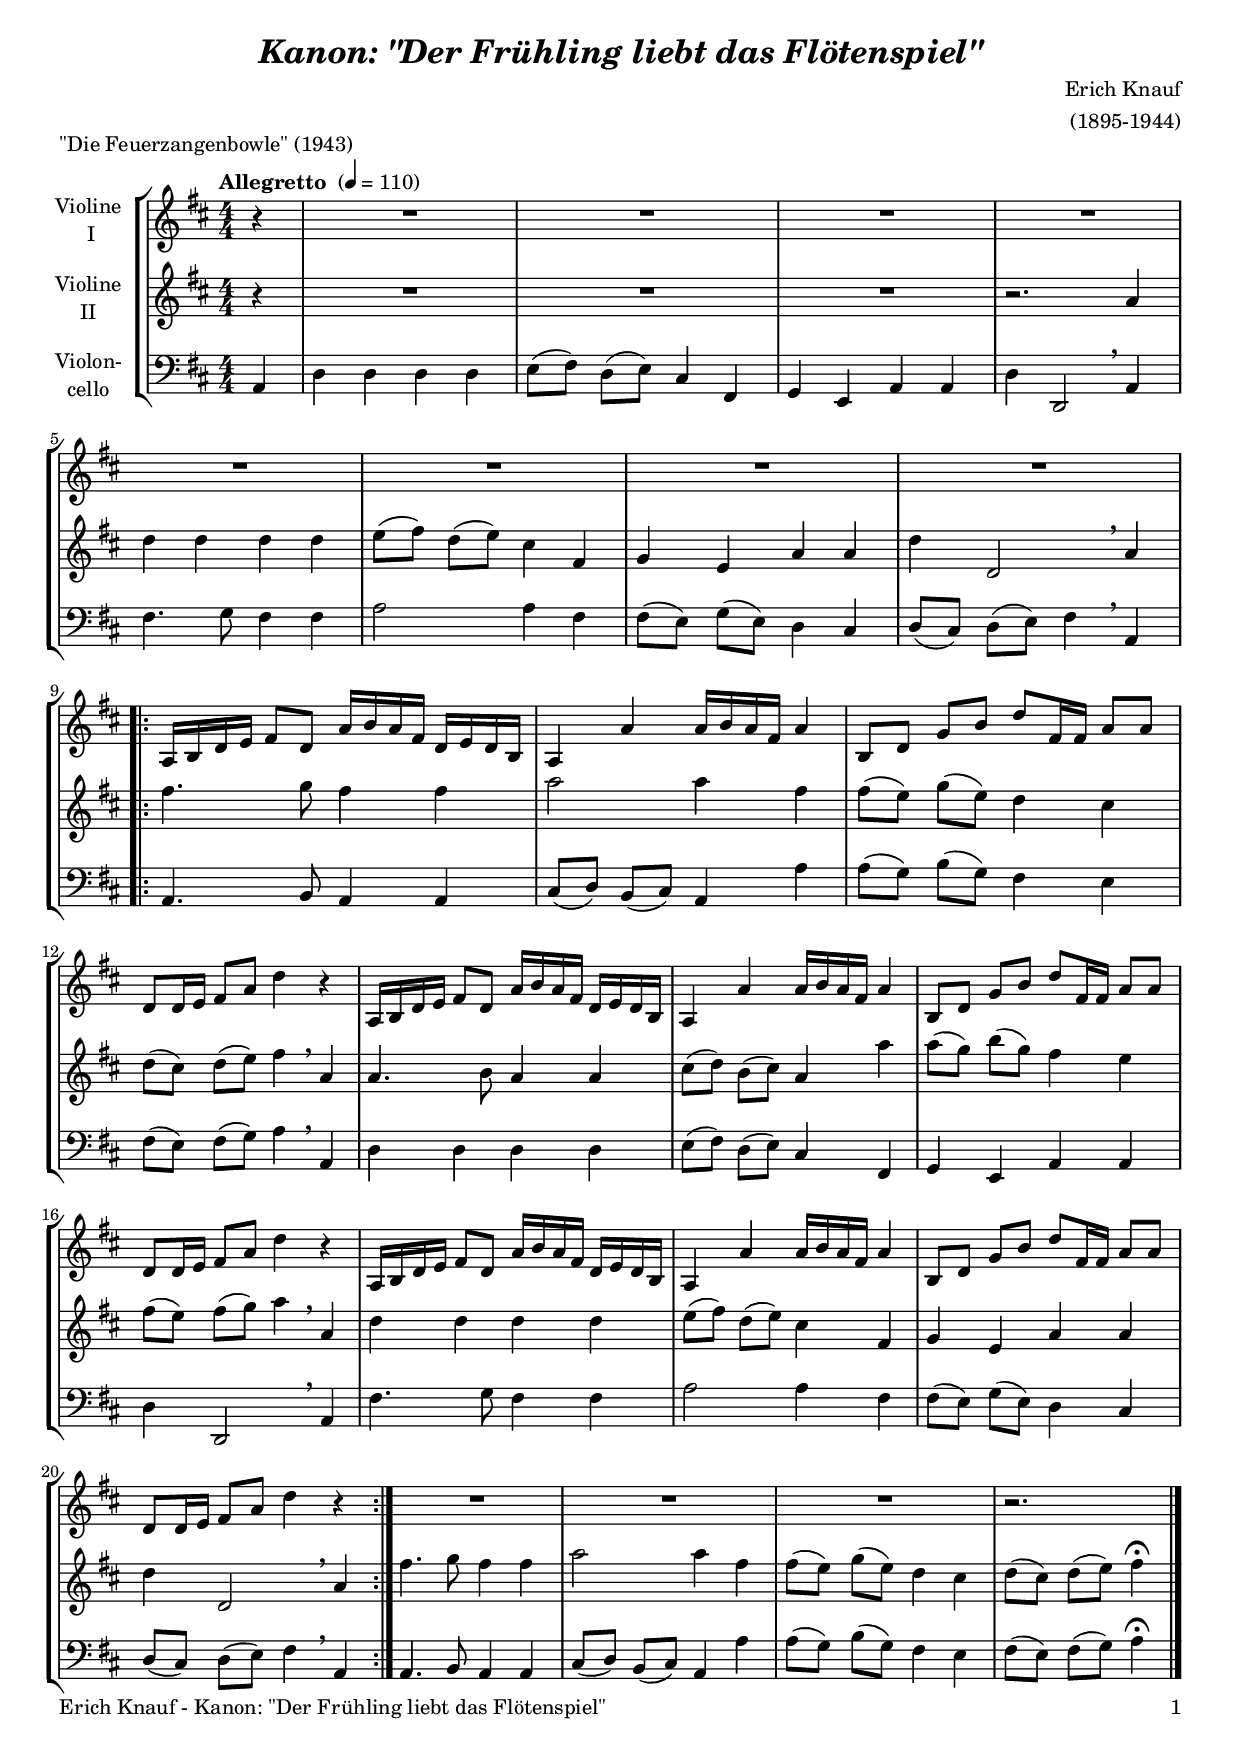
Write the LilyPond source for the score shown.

\version "2.20.2"
\include "deutsch.ly"

#(set-global-staff-size 18)

\header {
  title     = \markup \italic "Kanon: \"Der Frühling liebt das Flötenspiel\""
  composer  = "Erich Knauf"
  arranger  = "(1895-1944)"
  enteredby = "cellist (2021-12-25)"
  piece     = "\"Die Feuerzangenbowle\" (1943)"
}

voiceconsts = {
 \key a \major
 \time 4/4
 \clef "treble"
 \numericTimeSignature
 \compressEmptyMeasures
  % Set default beaming for all staves
  \set Timing.beamExceptions = #'()
  \set Timing.baseMoment     = #(ly:make-moment 1 4)
  \set Timing.beatStructure  = #'(1 1 1 1) 
 \tempo "Allegretto " 4=110
}

minstr = "harpsichord"
mihi = "clarinet"
%minstr = "accordion"
milo = "bassoon"

mivl = "violin"
miba = "cello"

va = \relative c {
  \voiceconsts
  
  \partial 4 r4
  R1*8
  
  \repeat volta 2 {
    \repeat unfold 3 {
      e16 fis a h cis8 a e'16 fis e cis a h a fis
      e4 e' e16 fis e cis e4
      fis,8 a d fis a cis,16 cis e8 e
      a, a16 h cis8 e a4 r4
    }
  }
  R1*3
  r2. \bar "|."
}

vb = \relative c' {
  \voiceconsts
  
  \partial 4 r4
  R1*3
  r2. e4
  
  a a a a
  h8( cis) a( h) gis4 cis,
  d h e e
  a a,2 \breathe e'4

  \repeat volta 2 {
    cis'4. d8 cis4 cis
    e2 e4 cis
    cis8( h) d( h) a4 gis
    a8( gis) a( h) cis4 \breathe e,
    
    e4. fis8 e4 e
    gis8( a) fis( gis) e4 e'
    e8( d) fis( d) cis4 h
    cis8( h) cis( d) e4 \breathe e,
    
    a a a a
    h8( cis) a( h) gis4 cis,
    d h e e
    a a,2 \breathe e'4
  }
  cis'4. d8 cis4 cis
  e2 e4 cis
  cis8( h) d( h) a4 gis
  a8( gis) a( h) cis4\fermata \bar "|."
}

vc = \relative c, {
  \voiceconsts
  \clef "bass"
  
  \partial 4 e4
  a a a a
  h8( cis) a( h) gis4 cis,
  d h e e
  a a,2 \breathe e'4

  cis'4. d8 cis4 cis
  e2 e4 cis
  cis8( h) d( h) a4 gis
  a8( gis) a( h) cis4 \breathe e,
  
  \repeat volta 2 {
    e4. fis8 e4 e
    gis8( a) fis( gis) e4 e'
    e8( d) fis( d) cis4 h
    cis8( h) cis( d) e4 \breathe e,
    
    a a a a
    h8( cis) a( h) gis4 cis,
    d h e e
    a a,2 \breathe e'4

    cis'4. d8 cis4 cis
    e2 e4 cis
    cis8( h) d( h) a4 gis
    a8( gis) a( h) cis4 \breathe e,
  }
  
  e4. fis8 e4 e
  gis8( a) fis( gis) e4 e'
  e8( d) fis( d) cis4 h
  cis8( h) cis( d) e4\fermata \bar "|."
}


music = \new StaffGroup <<
      \new Staff {
        \set Staff.midiInstrument = \mivl
        \set Staff.instrumentName = \markup \center-column { "Violine" " I" }
        \transpose a d' { \va }
      }
      
      \new Staff {
        \set Staff.midiInstrument = \mivl
        \set Staff.instrumentName = \markup \center-column { "Violine" "II" }
        \transpose a d' { \vb }
      }
      
      \new Staff {
        \set Staff.midiInstrument = \miba
        \set Staff.instrumentName = \markup \center-column { "Violon-" "cello" }
        \transpose a d' { \vc }
      }
>>

\book {
   \paper {
    print-page-number = ##t
    print-first-page-number = ##t
    ragged-last-bottom = ##f
    oddHeaderMarkup = \markup \null
    evenHeaderMarkup = \markup \null
    oddFooterMarkup = \markup {
      \fill-line {
%        \on-the-fly #print-page-number-check-first
        "Erich Knauf - Kanon: \"Der Frühling liebt das Flötenspiel\"" \fromproperty #'page:page-number-string
      }
    }
    evenFooterMarkup = \oddFooterMarkup
  } \score {
    \music
    \layout {}
  }

  \score {
    \unfoldRepeats \music

    \midi {
      \context {
        \Score
      }
    }
  }
}